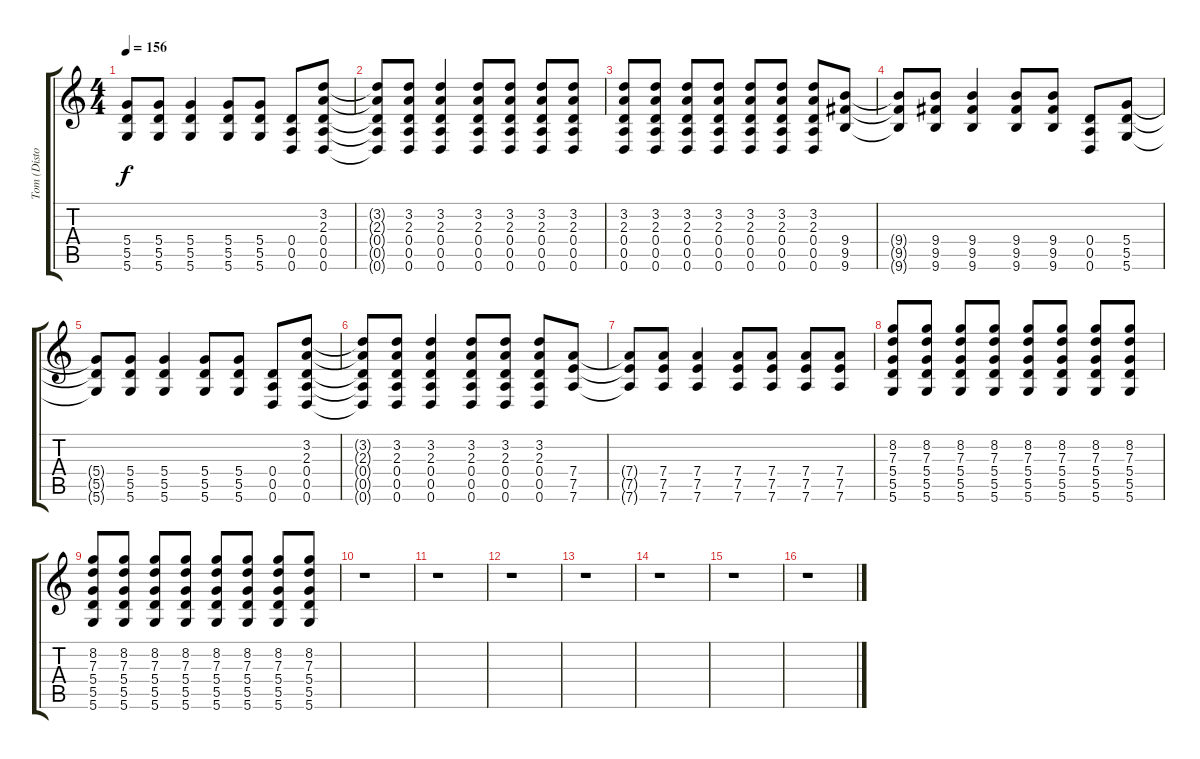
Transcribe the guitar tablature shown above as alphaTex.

\track ("Tom (Distortion)" "Tom (Disto") {instrument distortionguitar}
\staff {score tabs}
\tuning (E4 B3 G3 D3 A2 D2) {hide}
\ts (4 4)
\tempo 156
\clef g2
\ks c
(5.4{t} 5.5{t} 5.6{t}).8{dy f} (5.4 5.5 5.6).8 (5.4 5.5 5.6).4 (5.4 5.5 5.6).8 (5.4 5.5 5.6).8 (0.4 0.5 0.6).8 (3.2 2.3 0.4 0.5 0.6).8 |
(3.2{t} 2.3{t} 0.4{t} 0.5{t} 0.6{t}).8 (3.2 2.3 0.4 0.5 0.6).8 (3.2 2.3 0.4 0.5 0.6).4 (3.2 2.3 0.4 0.5 0.6).8 (3.2 2.3 0.4 0.5 0.6).8 (3.2 2.3 0.4 0.5 0.6).8 (3.2 2.3 0.4 0.5 0.6).8 |
(3.2 2.3 0.4 0.5 0.6).8 (3.2 2.3 0.4 0.5 0.6).8 (3.2 2.3 0.4 0.5 0.6).8 (3.2 2.3 0.4 0.5 0.6).8 (3.2 2.3 0.4 0.5 0.6).8 (3.2 2.3 0.4 0.5 0.6).8 (3.2 2.3 0.4 0.5 0.6).8 (9.4 9.5 9.6).8 |
(9.4{t} 9.5{t} 9.6{t}).8 (9.4 9.5 9.6).8 (9.4 9.5 9.6).4 (9.4 9.5 9.6).8 (9.4 9.5 9.6).8 (0.4 0.5 0.6).8 (5.4 5.5 5.6).8 |
(5.4{t} 5.5{t} 5.6{t}).8 (5.4 5.5 5.6).8 (5.4 5.5 5.6).4 (5.4 5.5 5.6).8 (5.4 5.5 5.6).8 (0.4 0.5 0.6).8 (3.2 2.3 0.4 0.5 0.6).8 |
(3.2{t} 2.3{t} 0.4{t} 0.5{t} 0.6{t}).8 (3.2 2.3 0.4 0.5 0.6).8 (3.2 2.3 0.4 0.5 0.6).4 (3.2 2.3 0.4 0.5 0.6).8 (3.2 2.3 0.4 0.5 0.6).8 (3.2 2.3 0.4 0.5 0.6).8 (7.4 7.5 7.6).8 |
(7.4{t} 7.5{t} 7.6{t}).8 (7.4 7.5 7.6).8 (7.4 7.5 7.6).4 (7.4 7.5 7.6).8 (7.4 7.5 7.6).8 (7.4 7.5 7.6).8 (7.4 7.5 7.6).8 |
(8.2 7.3 5.4 5.5 5.6).8 (8.2 7.3 5.4 5.5 5.6).8 (8.2 7.3 5.4 5.5 5.6).8 (8.2 7.3 5.4 5.5 5.6).8 (8.2 7.3 5.4 5.5 5.6).8 (8.2 7.3 5.4 5.5 5.6).8 (8.2 7.3 5.4 5.5 5.6).8 (8.2 7.3 5.4 5.5 5.6).8 |
(8.2 7.3 5.4 5.5 5.6).8 (8.2 7.3 5.4 5.5 5.6).8 (8.2 7.3 5.4 5.5 5.6).8 (8.2 7.3 5.4 5.5 5.6).8 (8.2 7.3 5.4 5.5 5.6).8 (8.2 7.3 5.4 5.5 5.6).8 (8.2 7.3 5.4 5.5 5.6).8 (8.2 7.3 5.4 5.5 5.6).8 |
r.1 |
r.1 |
r.1 |
r.1 |
r.1 |
r.1 |
r.1
